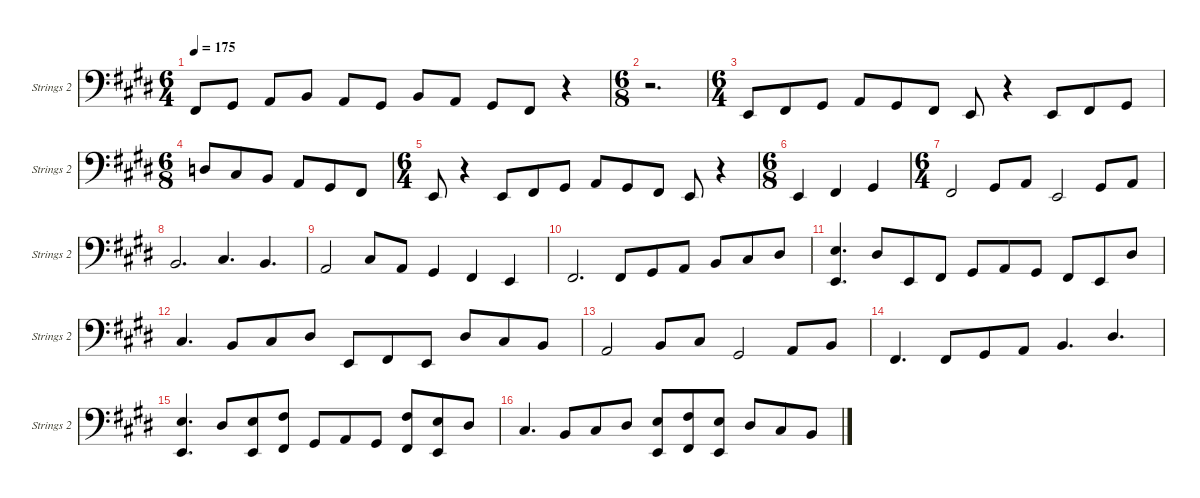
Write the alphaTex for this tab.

\defaultSystemsLayout 4
\hideDynamics
\bracketExtendMode nobrackets
\useSystemSignSeparator
\singleTrackTrackNamePolicy allsystems
\multiTrackTrackNamePolicy allsystems
\firstSystemTrackNameMode fullname
\otherSystemsTrackNameMode fullname
\firstSystemTrackNameOrientation horizontal
\otherSystemsTrackNameOrientation horizontal
\track ("Strings 2" "vln.") {instrument stringensemble1}
\staff {score}
\tuning (E4 B3 G3 D3 A2 C2)
\ts (6 4)
\tempo 175
\clef f4
\ks e
6.6{acc #}.8{dy f beam Up} 8.6{acc #}.8{beam Up} 0.5{acc forcenatural}.8{beam Up} 11.6{acc forcenatural}.8{beam Up} 9.6{acc forcenatural}.8{beam Up} 8.6{acc #}.8{beam Up} 11.6{acc forcenatural}.8{beam Up} 0.5{acc forcenatural}.8{beam Up} 8.6{acc #}.8{beam Up} 6.6{acc #}.8{beam Up} r.4{beam Up} |
\ts (6 8)
\beaming (8 3 3 3 3)
r.2{d beam Down} |
\ts (6 4)
\beaming (8 3 3 3 3)
4.6{acc forcenatural}.8{beam Up} 6.6{acc #}.8{beam Up} 8.6{acc #}.8{beam Up} 9.6{acc forcenatural}.8{beam Up} 8.6{acc #}.8{beam Up} 6.6{acc #}.8{beam Up} 4.6{acc forcenatural}.8{beam Up} r.4{beam Up} 4.6{acc forcenatural}.8{beam Up} 6.6{acc #}.8{beam Up} 8.6{acc #}.8{beam Up} |
\ts (6 8)
\beaming (8 3 3 3 3)
0.4{acc forcenatural}.8{beam Up} 4.5{acc #}.8{beam Up} 11.6{acc forcenatural}.8{beam Up} 0.5{acc forcenatural}.8{beam Up} 8.6{acc #}.8{beam Up} 6.6{acc #}.8{beam Up} |
\ts (6 4)
\beaming (8 3 3 3 3)
4.6{acc forcenatural}.8{beam Up} r.4{beam Up} 4.6{acc forcenatural}.8{beam Up} 6.6{acc #}.8{beam Up} 8.6{acc #}.8{beam Up} 9.6{acc forcenatural}.8{beam Up} 8.6{acc #}.8{beam Up} 6.6{acc #}.8{beam Up} 4.6{acc forcenatural}.8{beam Up} r.4{beam Up} |
\ts (6 8)
\beaming (8 3 3 3 3)
4.6{acc forcenatural}.4{beam Up} 6.6{acc #}.4{beam Up} 8.6{acc #}.4{beam Up} |
\ts (6 4)
\beaming (8 3 3 3 3)
6.6{acc #}.2{beam Up} 8.6{acc #}.8{beam Up} 9.6{acc forcenatural}.8{beam Up} 4.6{acc forcenatural}.2{beam Up} 8.6{acc #}.8{beam Up} 9.6{acc forcenatural}.8{beam Up} |
11.6{acc forcenatural}.2{d beam Up} 13.6{acc #}.4{d beam Up} 11.6{acc forcenatural}.4{d beam Up} |
9.6{acc forcenatural}.2{beam Up} 4.5{acc #}.8{beam Up} 0.5{acc forcenatural}.8{beam Up} 8.6{acc #}.4{beam Up} 6.6{acc #}.4{beam Up} 4.6{acc forcenatural}.4{beam Up} |
6.6{acc #}.2{d beam Up} 6.6{acc #}.8{beam Up} 8.6{acc #}.8{beam Up} 0.5{acc forcenatural}.8{beam Up beam split} 11.6{acc forcenatural}.8{beam Up} 13.6{acc #}.8{beam Up} 6.5{acc #}.8{beam Up} |
(7.5{acc forcenatural} 4.6{acc forcenatural}).4{d beam Up} 6.5{acc #}.8{beam Up} 4.6{acc forcenatural}.8{beam Up} 6.6{acc #}.8{beam Up} 8.6{acc #}.8{beam Up} 0.5{acc forcenatural}.8{beam Up} 8.6{acc #}.8{beam Up} 6.6{acc #}.8{beam Up} 4.6{acc forcenatural}.8{beam Up} 6.5{acc #}.8{beam Up} |
4.5{acc #}.4{d beam Up} 2.5{acc forcenatural}.8{beam Up} 4.5{acc #}.8{beam Up} 6.5{acc #}.8{beam Up} 4.6{acc forcenatural}.8{beam Up} 6.6{acc #}.8{beam Up} 4.6{acc forcenatural}.8{beam Up} 6.5{acc #}.8{beam Up} 4.5{acc #}.8{beam Up} 2.5{acc forcenatural}.8{beam Up} |
0.5{acc forcenatural}.2{beam Up} 11.6{acc forcenatural}.8{beam Up} 13.6{acc #}.8{beam Up} 8.6{acc #}.2{beam Up} 9.6{acc forcenatural}.8{beam Up} 11.6{acc forcenatural}.8{beam Up} |
6.6{acc #}.4{d beam Up} 6.6{acc #}.8{beam Up} 8.6{acc #}.8{beam Up} 9.6{acc forcenatural}.8{beam Up} 11.6{acc forcenatural}.4{d beam Up} 6.5{acc #}.4{d beam Up} |
(7.5{acc forcenatural} 4.6{acc forcenatural}).4{d beam Up} 6.5{acc #}.8{beam Up} (7.5{acc forcenatural} 4.6{acc forcenatural}).8{beam Up} (9.5{acc #} 6.6{acc #}).8{beam Up} 8.6{acc #}.8{beam Up} 9.6{acc forcenatural}.8{beam Up} 8.6{acc #}.8{beam Up} (9.5{acc #} 6.6{acc #}).8{beam Up} (7.5{acc forcenatural} 4.6{acc forcenatural}).8{beam Up} 15.6{acc #}.8{beam Up} |
13.6{acc #}.4{d beam Up} 11.6{acc forcenatural}.8{beam Up} 13.6{acc #}.8{beam Up} 15.6{acc #}.8{beam Up} (7.5{acc forcenatural} 4.6{acc forcenatural}).8{beam Up} (9.5{acc #} 6.6{acc #}).8{beam Up} (7.5{acc forcenatural} 4.6{acc forcenatural}).8{beam Up} 15.6{acc #}.8{beam Up} 13.6{acc #}.8{beam Up} 11.6{acc forcenatural}.8{beam Up}
